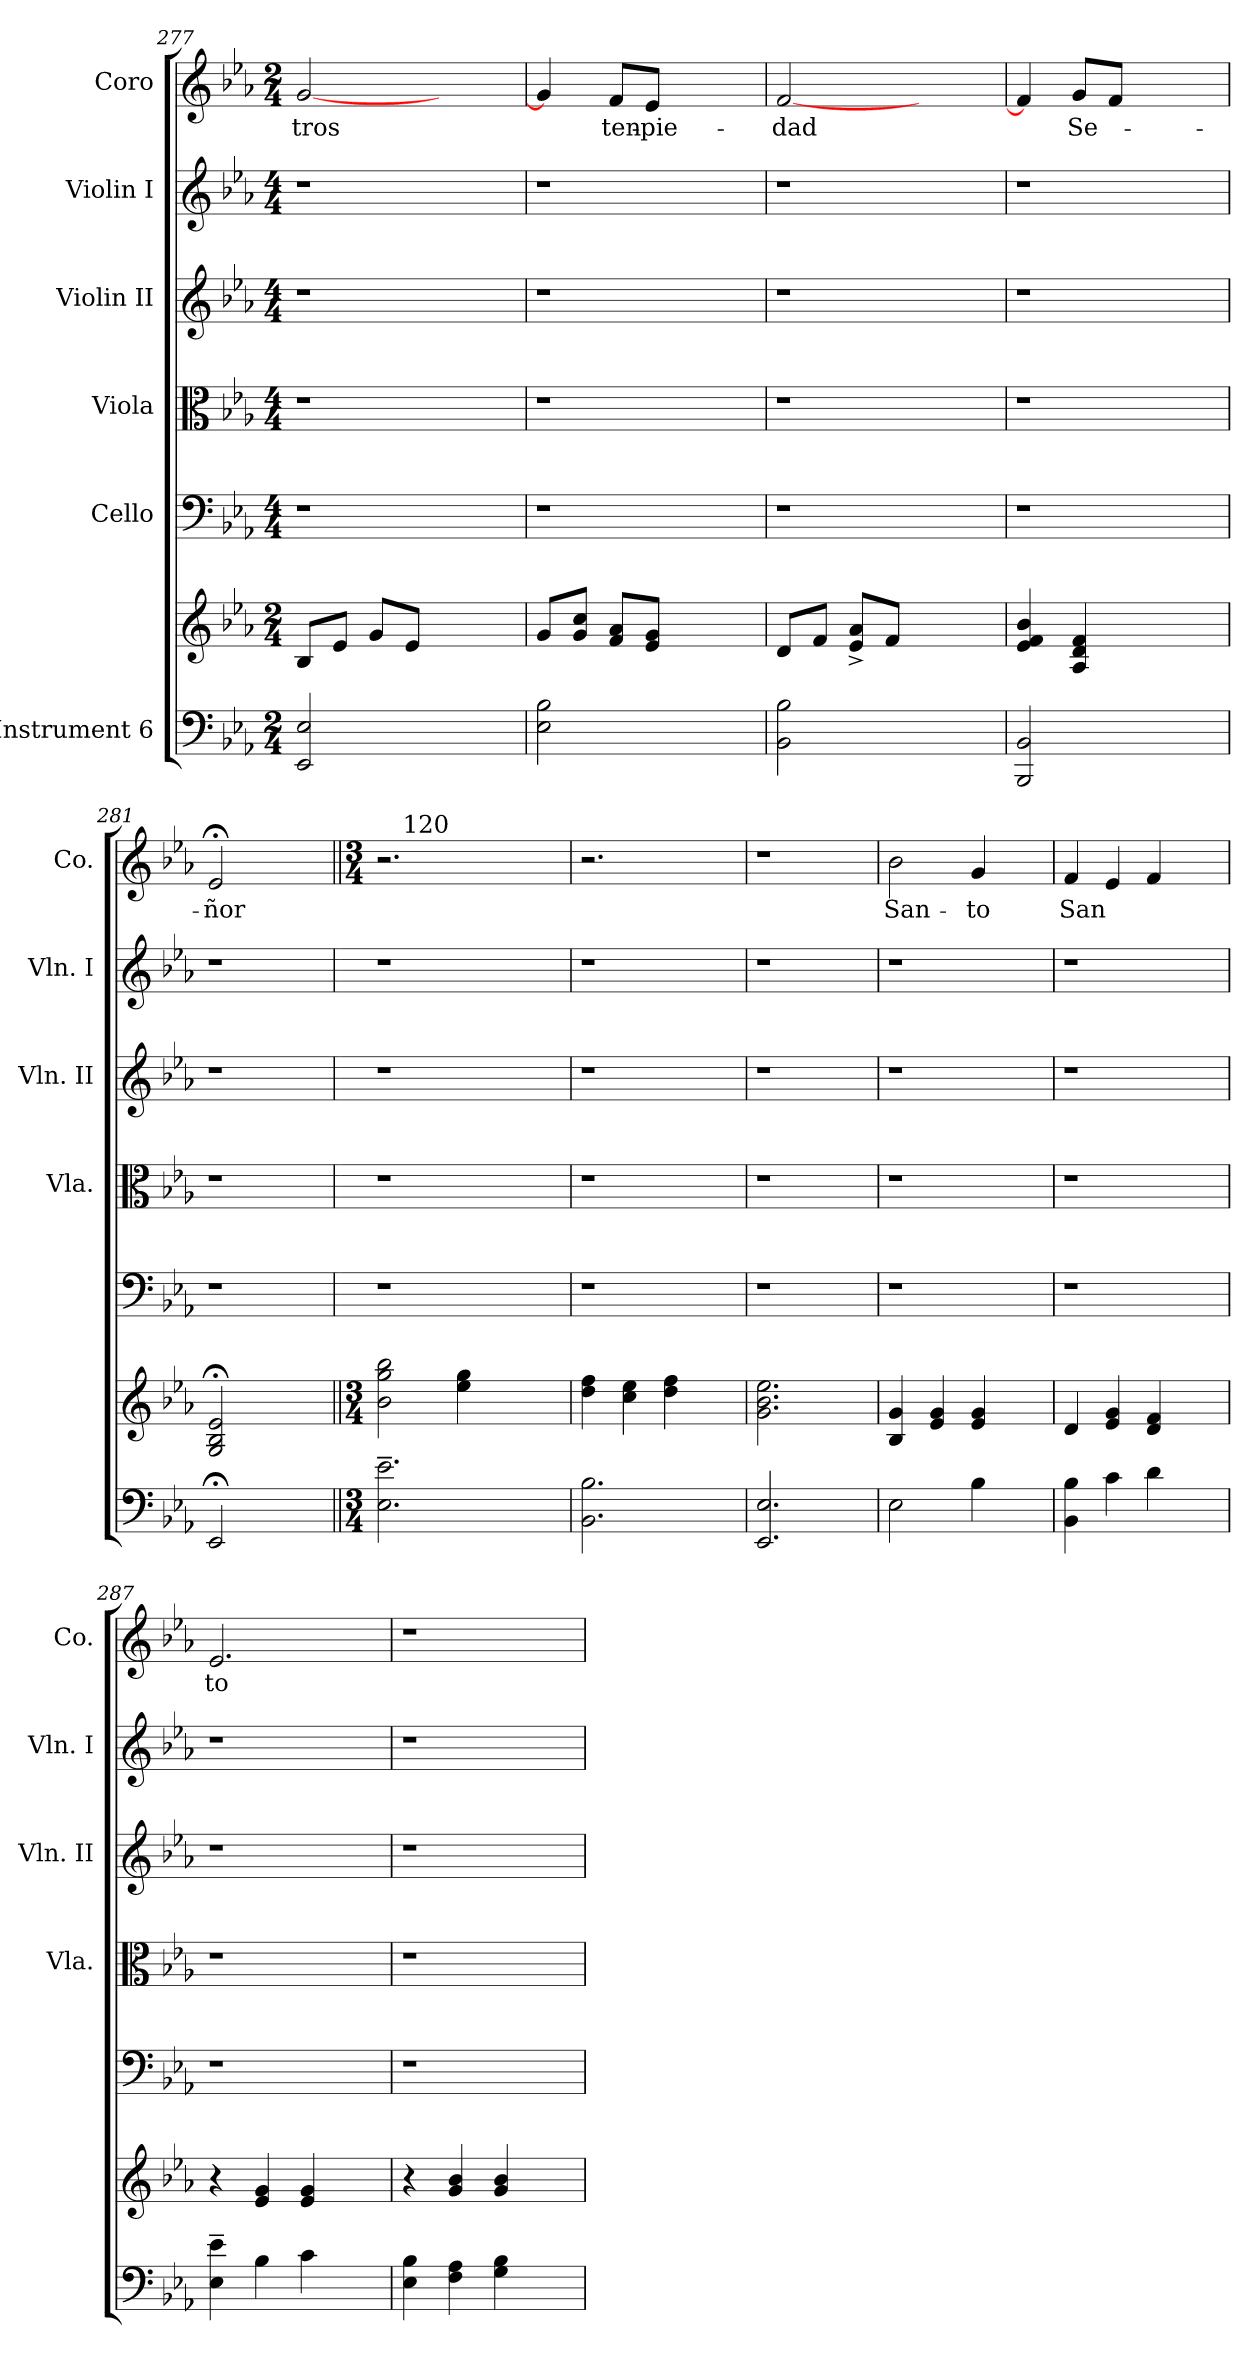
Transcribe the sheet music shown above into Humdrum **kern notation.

**kern	**kern	**kern	**kern	**kern	**kern	**kern	**text
*part6	*part6	*part5	*part4	*part3	*part2	*part1	*part1
*staff7	*staff6	*staff5	*staff4	*staff3	*staff2	*staff1	*staff1
*I"Instrument 6	*	*I"Cello	*I"Viola	*I"Violin II	*I"Violin I	*I"Coro	*
*	*	*	*I'Vla.	*I'Vln. II	*I'Vln. I	*I'Co.	*
*clefF4	*clefG2	*clefF4	*clefC3	*clefG2	*clefG2	*clefG2	*
*k[b-e-a-]	*k[b-e-a-]	*k[b-e-a-]	*k[b-e-a-]	*k[b-e-a-]	*k[b-e-a-]	*k[b-e-a-]	*
*E-:	*E-:	*E-:	*E-:	*E-:	*E-:	*E-:	*
*M2/4	*M2/4	*M4/4	*M4/4	*M4/4	*M4/4	*M2/4	*
=277	=277	=277	=277	=277	=277	=277	=277
!	!	!	!	!	!	!	!LO:LY:b
2E-/ 2EE-/	8B-/L	1r	1r	1r	1r	[<2g/	tros
.	8e-/J	.	.	.	.	.	.
.	8g/L	.	.	.	.	.	.
.	8e-/J	.	.	.	.	.	.
2ryy	2ryy	.	.	.	.	2ryy	.
=278	=278	=278	=278	=278	=278	=278	=278
2B-\ 2E-\	8g/L	1r	1r	1r	1r	4g/]	.
.	8g/ 8cc/J	.	.	.	.	.	.
!	!	!	!	!	!	!	!LO:LY:b
.	8f/ 8a-/L	.	.	.	.	8f/L	ten-
!	!	!	!	!	!	!	!LO:LY:b:cj
.	8e-/ 8g/J	.	.	.	.	8e-/J	-pie-
2ryy	2ryy	.	.	.	.	2ryy	.
!!LO:LB:g=z
=279	=279	=279	=279	=279	=279	=279	=279
!	!	!	!	!	!	!	!LO:LY:b:cj
2B-\ 2BB-\	8d/L	1r	1r	1r	1r	[<2f/	-dad
.	8f/J	.	.	.	.	.	.
.	8a-/^> 8e-/^>L	.	.	.	.	.	.
.	8f/J	.	.	.	.	.	.
2ryy	2ryy	.	.	.	.	2ryy	.
=280	=280	=280	=280	=280	=280	=280	=280
2BBB-/ 2BB-/	4e-/ 4b-/ 4f/	1r	1r	1r	1r	4f/]	.
!	!	!	!	!	!	!	!LO:LY:b:cj
.	4A-/ 4d/ 4f/	.	.	.	.	8g/L	Se-
.	.	.	.	.	.	8f/J	.
2ryy	2ryy	.	.	.	.	2ryy	.
=281	=281	=281	=281	=281	=281	=281	=281
!	!	!	!	!	!	!	!LO:LY:b:cj
2EE-;</	2B-/;< 2G/;< 2e-/;<	1r	1r	1r	1r	2e-;</	-ñor
2ryy	2ryy	.	.	.	.	2ryy	.
=282||	=282||	=282	=282	=282	=282	=282||	=282||
*M3/4	*M3/4	*	*	*	*	*M3/4	*
!	!	!	!	!	!	!LO:N:vis=1	!
*	*	*	*	*	*	*^	*
2.E-\~> 2.e-\~>	2b-\ 2gg\ 2bb-\	1r	1r	1r	1r	2.r	16..ryy	.
!	!	!	!	!	!	!	!LO:TX:a:t=120	!
.	.	.	.	.	.	.	2ryy	.
.	4gg\ 4ee-\	.	.	.	.	.	.	.
.	.	.	.	.	.	.	4ryy	.
4ryy	4ryy	.	.	.	.	4ryy	.	.
.	.	.	.	.	.	.	8ryy	.
.	.	.	.	.	.	.	64ryy	.
=283	=283	=283	=283	=283	=283	=283	=283	=283
!	!	!	!	!	!	!LO:N:vis=1	!	!
*	*	*	*	*	*	*v	*v	*
2.BB-\ 2.B-\	4dd\ 4ff\	1r	1r	1r	1r	2.r	.
.	4cc\ 4ee-\	.	.	.	.	.	.
.	4dd\ 4ff\	.	.	.	.	.	.
4ryy	4ryy	.	.	.	.	4ryy	.
=284	=284	=284	=284	=284	=284	=284	=284
!	!	!	!	!	!	!LO:N:vis=1	!
2.E-/ 2.EE-/	2.b-\ 2.g\ 2.ee-\	1r	1r	1r	1r	2.r	.
4ryy	4ryy	.	.	.	.	4ryy	.
=285	=285	=285	=285	=285	=285	=285	=285
!	!	!	!	!	!	!	!LO:LY:b:cj
2E-\	4B-/ 4g/	1r	1r	1r	1r	2b-\	San-
.	4e-/ 4g/	.	.	.	.	.	.
!	!	!	!	!	!	!	!LO:LY:b:cj
4B-\	4e-/ 4g/	.	.	.	.	4g/	-to
4ryy	4ryy	.	.	.	.	4ryy	.
=286	=286	=286	=286	=286	=286	=286	=286
!	!	!	!	!	!	!	!LO:LY:b
4B-\ 4BB-\	4d/	1r	1r	1r	1r	4f/	San
4c\	4e-/ 4g/	.	.	.	.	4e-/	.
4d\	4d/ 4f/	.	.	.	.	4f/	.
4ryy	4ryy	.	.	.	.	4ryy	.
!!LO:LB:g=z
=287	=287	=287	=287	=287	=287	=287	=287
!	!	!	!	!	!	!	!LO:LY:b:cj
4e-\~> 4E-\~>	4r	1r	1r	1r	1r	2.e-/	to
4B-\	4e-/ 4g/	.	.	.	.	.	.
4c\	4e-/ 4g/	.	.	.	.	.	.
4ryy	4ryy	.	.	.	.	4ryy	.
=288	=288	=288	=288	=288	=288	=288	=288
!	!	!	!	!	!	!LO:N:vis=1	!
4E-\ 4B-\	4r	1r	1r	1r	1r	2.r	.
4A-\ 4F\	4g/ 4b-/	.	.	.	.	.	.
4B-\ 4G\	4g/ 4b-/	.	.	.	.	.	.
4ryy	4ryy	.	.	.	.	4ryy	.
=	=	=	=	=	=	=	=
*-	*-	*-	*-	*-	*-	*-	*-
